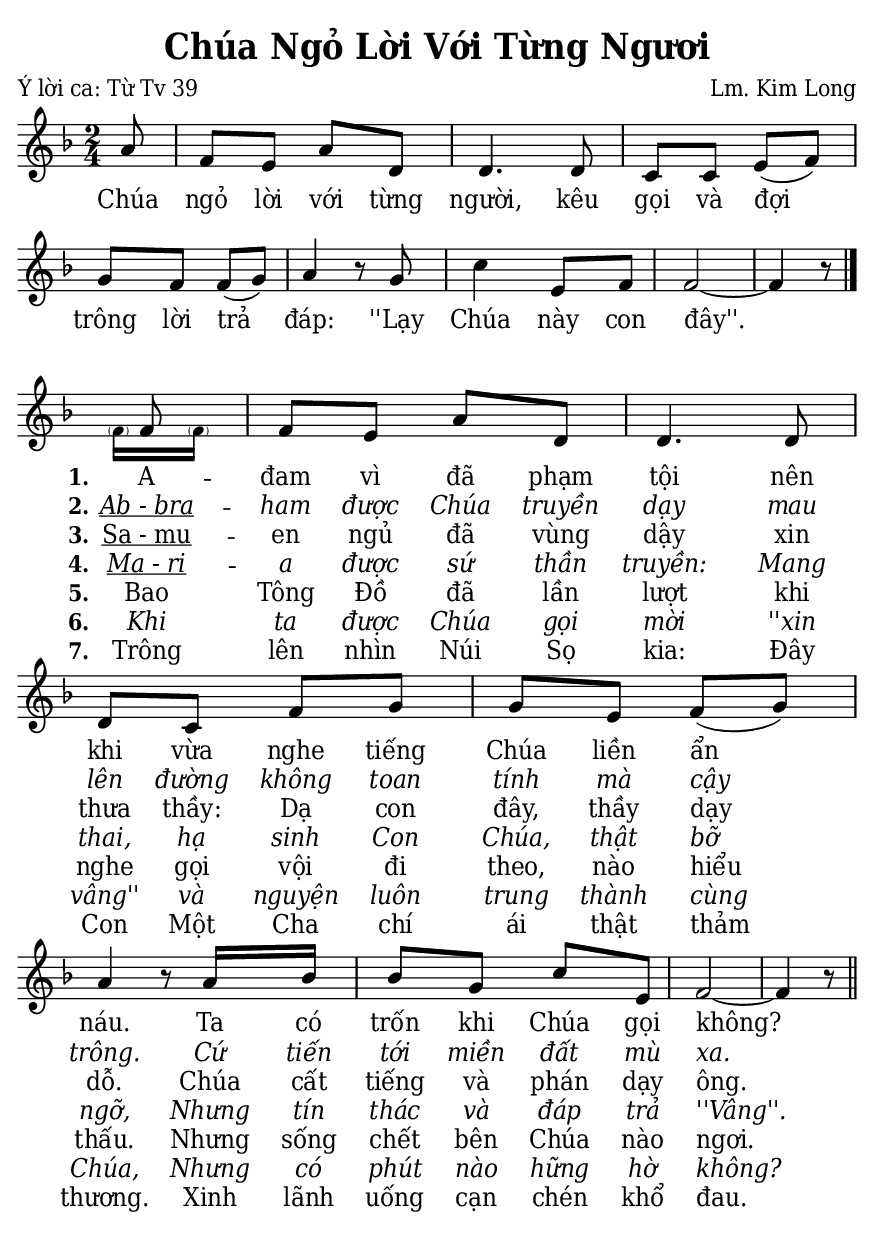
% Cài đặt chung
\version "2.24.3"
\include "english.ly"

\header {
  title = "Chúa Ngỏ Lời Với Từng Ngươi"
  poet = "Ý lời ca: Từ Tv 39"
  composer = "Lm. Kim Long"
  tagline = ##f
}

% Nhạc
nhacPhanMot = \relative c'' {
  \key f \major
  \time 2/4
  \partial 8 a8 |
  f e a d, |
  d4. d8 |
  c c e (f) |
  g f f (g) |
  a4 r8 g |
  c4 e,8 f |
  f2 ~ |
  f4 r8 \bar "|."
}

nhacPhanHai = \relative c' {
  \key f \major
  \time 2/4
  \partial 8
  <<
    {
      \voiceOne
      f8
    }
    \new Voice = "splitpart" {
      \voiceTwo
      \once \override NoteColumn.force-hshift = #-2.5
      \tweak font-size #-2
      \parenthesize
      f16
      \tweak font-size #-2
      \parenthesize
      f
    }
  >>
  \oneVoice
  f8 e a d, |
  d4. d8 |
  d c f g |
  g e f (g) |
  a4 r8 a16 bf |
  bf8 g c e, |
  f2 ~ |
  f4 r8 \bar "||"
}

% Lời
loiPhanMot = \lyricmode {
  Chúa ngỏ lời với từng người,
  kêu gọi và đợi trông lời trả đáp:
  ''Lạy Chúa này con đây''.
}

loiPhanHai = \lyricmode {
  <<
    {
      \set stanza = "1."
      A -- đam vì đã phạm tội
      nên khi vừa nghe tiếng Chúa liền ẩn náu.
      Ta có trốn khi Chúa gọi không?
    }
    \new Lyrics {
	    \set associatedVoice = "beSop"
	    \set stanza = "2."
      \override Lyrics.LyricText.font-shape = #'italic
      \markup { \underline "Ab - bra" } -- ham được Chúa truyền dạy  mau lên đường
      không toan tính mà cậy trông.
      Cứ tiến tới miền đất mù xa.
    }
    \new Lyrics {
	    \set associatedVoice = "beSop"
	    \set stanza = "3."
      \markup { \underline "Sa - mu" } -- en ngủ đã vùng dậy xin thưa thầy:
      Dạ con đây, thầy dạy dỗ.
      Chúa cất tiếng và phán dạy ông.
    }
    \new Lyrics {
	    \set associatedVoice = "beSop"
	    \set stanza = "4."
      \override Lyrics.LyricText.font-shape = #'italic
      \markup { \underline "Ma - ri" }  -- a được sứ thần truyền:
      Mang thai, hạ sinh Con Chúa,
      thật bỡ ngỡ,
      Nhưng tín thác và đáp trả ''Vâng''.
    }
    \new Lyrics {
	    \set associatedVoice = "beSop"
	    \set stanza = "5."
      Bao Tông Đồ đã lần lượt khi nghe gọi vội đi theo,
      nào hiểu thấu.
      Nhưng sống chết bên Chúa nào ngơi.
    }
    \new Lyrics {
	    \set associatedVoice = "beSop"
	    \set stanza = "6."
      \override Lyrics.LyricText.font-shape = #'italic
      Khi ta được Chúa gọi mời ''xin vâng''
      và nguyện luôn trung thành cùng Chúa,
      Nhưng có phút nào hững hờ không?
    }
    \new Lyrics {
	    \set associatedVoice = "beSop"
	    \set stanza = "7."
      Trông lên nhìn Núi Sọ kia:
      Đây Con Một Cha chí ái thật thảm thương.
      Xinh lãnh uống cạn chén khổ đau.
    }
  >>
}

% Dàn trang
\paper {
  #(set-paper-size "a5")
  top-margin = 3\mm
  bottom-margin = 3\mm
  left-margin = 3\mm
  right-margin = 3\mm
  indent = #0
  #(define fonts
	 (make-pango-font-tree "Deja Vu Serif Condensed"
	 		       "Deja Vu Serif Condensed"
			       "Deja Vu Serif Condensed"
			       (/ 20 20)))
  print-page-number = ##f
}

\score {
  <<
    \new Staff <<
        \clef treble
        \new Voice = beSop {
          \nhacPhanMot
        }
      \new Lyrics \lyricsto beSop \loiPhanMot
    >>
  >>
  \layout {
    \override Lyrics.LyricSpace.minimum-distance = #2.5
    \override Score.BarNumber.break-visibility = ##(#f #f #f)
    \override Score.SpacingSpanner.uniform-stretching = ##t
    ragged-last = ##f
  }
}

\score {
  <<
    \new Staff <<
        \clef treble
        \new Voice = beSop {
          \nhacPhanHai
        }
      \new Lyrics \lyricsto beSop \loiPhanHai
    >>
  >>
  \layout {
    \override Staff.TimeSignature.transparent = ##t
    \override Lyrics.LyricSpace.minimum-distance = #3
    \override Score.BarNumber.break-visibility = ##(#f #f #f)
    \override Score.SpacingSpanner.uniform-stretching = ##t
    ragged-last = ##f
  }
}
